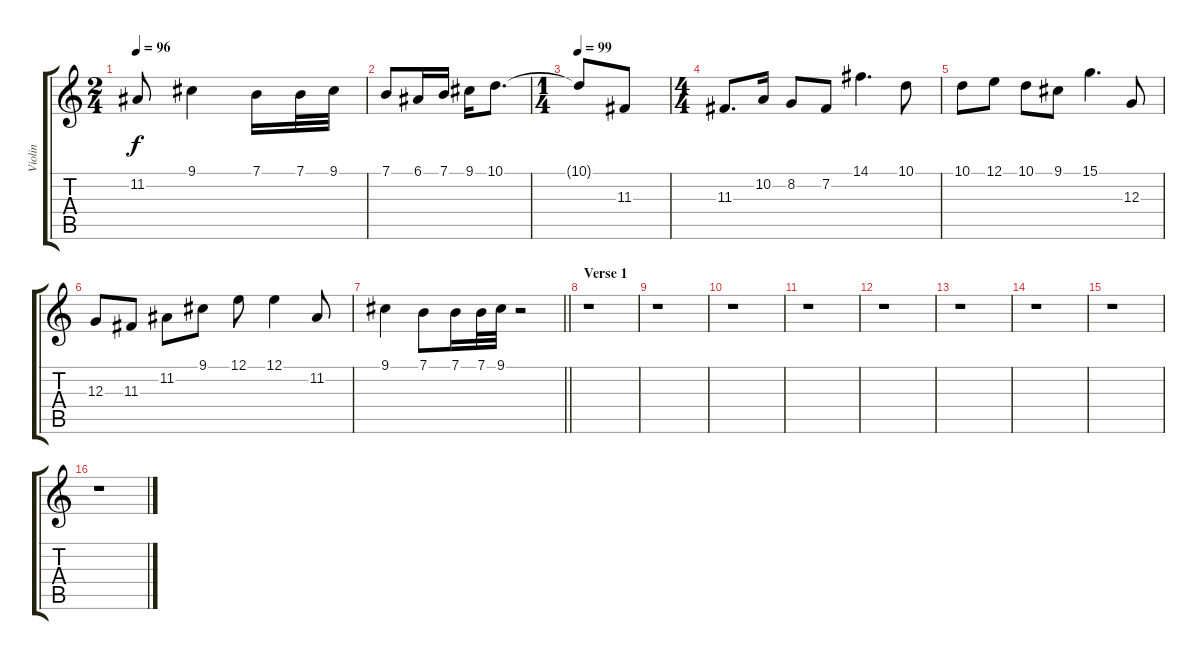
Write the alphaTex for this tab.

\track ("Violin" "Violin") {instrument violin}
\staff {score tabs}
\tuning (E4 B3 G3 D3 A2 E2) {hide}
\ts (2 4)
\tempo 96
\clef g2
\ks c
11.2.8{dy f} 9.1.4 7.1.16 7.1.32 9.1.32 |
7.1.8 6.1.16 7.1.16 9.1.16 10.1.8{d} |
\ts (1 4)
\tempo 99
10.1{t}.8 11.3.8 |
\ts (4 4)
11.3.8{d} 10.2.16 8.2.8 7.2.8 14.1.4{d} 10.1.8 |
10.1.8 12.1.8 10.1.8 9.1.8 15.1.4{d} 12.3.8 |
12.3.8 11.3.8 11.2.8 9.1.8 12.1.8 12.1.4 11.2.8 |
\barLineRight lightlight
9.1.4 7.1.8 7.1.16 7.1.32 9.1.32 r.2 |
\section ("" "Verse 1")
r.1 |
r.1 |
r.1 |
r.1 |
r.1 |
r.1 |
r.1 |
r.1 |
r.1
